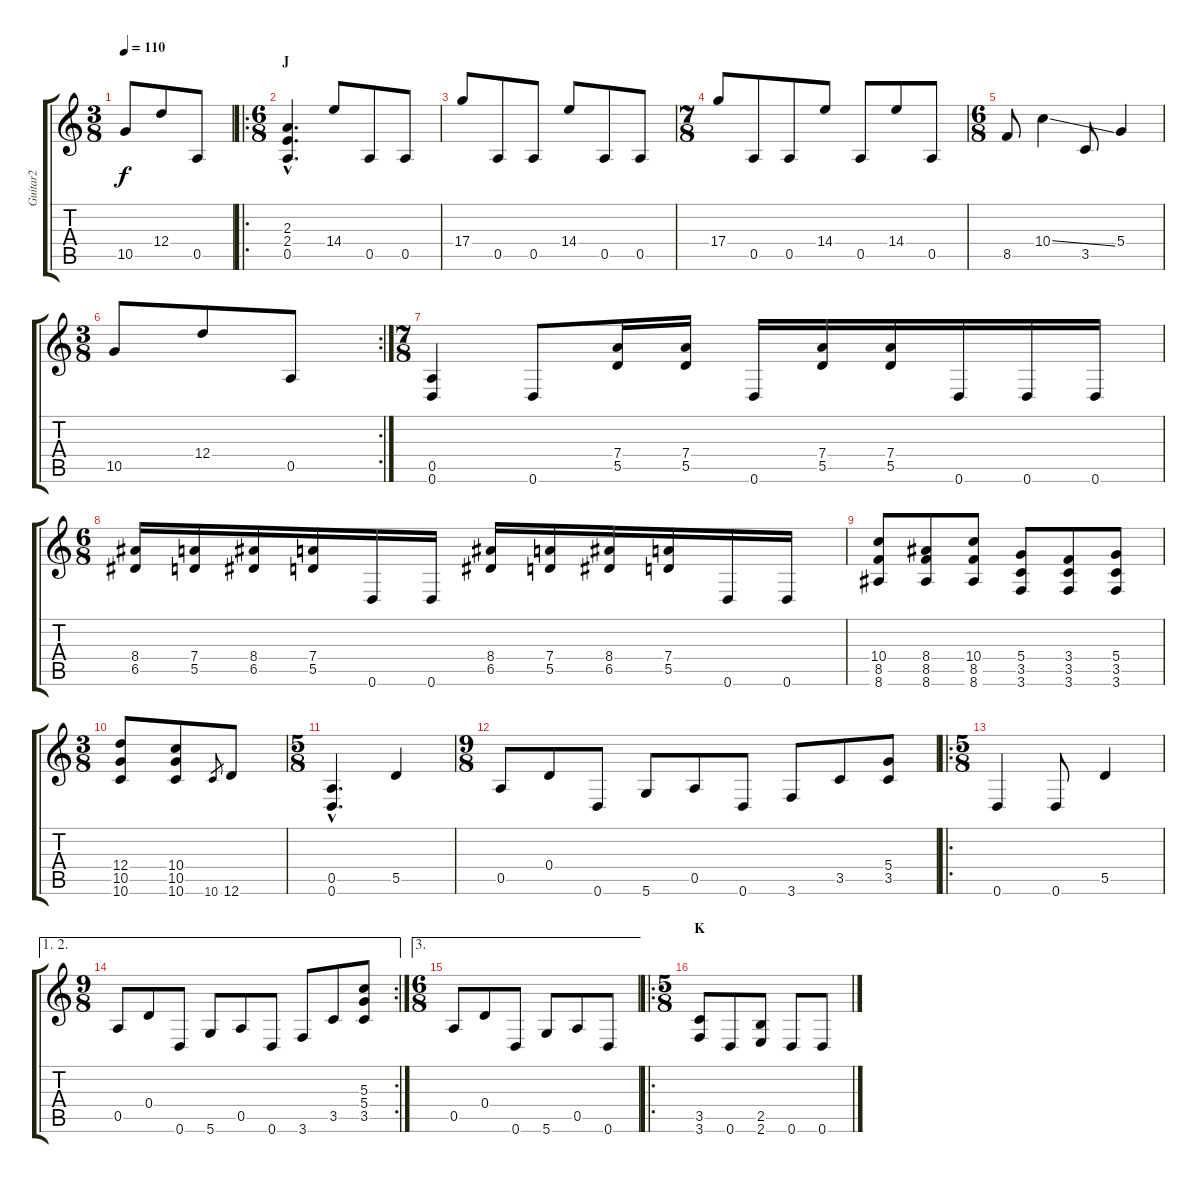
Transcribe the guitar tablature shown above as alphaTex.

\track ("Guitar2" "Guitar2") {instrument distortionguitar}
\staff {score tabs}
\tuning (E4 B3 G3 D3 A2 D2) {hide}
\ts (3 8)
\tempo 110
\clef g2
\ks c
10.5.8{dy f} 12.4.8 0.5.8 |
\ro
\ts (6 8)
\section ("" "J")
(2.3{hac} 2.4{hac} 0.5{hac}).4{d} 14.4.8 0.5.8 0.5.8 |
17.4.8 0.5.8 0.5.8 14.4.8 0.5.8 0.5.8 |
\ts (7 8)
17.4.8 0.5.8 0.5.8 14.4.8 0.5.8 14.4.8 0.5.8 |
\ts (6 8)
8.5.8 10.4{ss}.4 3.5.8 5.4.4 |
\rc 2
\ts (3 8)
10.5.8 12.4.8 0.5.8 |
\ts (7 8)
(0.5 0.6).4 0.6.8 (7.4 5.5).16 (7.4 5.5).16 0.6.16 (7.4 5.5).16 (7.4 5.5).16 0.6.16 0.6.16 0.6.16 |
\ts (6 8)
(8.4 6.5).16 (7.4 5.5).16 (8.4 6.5).16 (7.4 5.5).16 0.6.16 0.6.16 (8.4 6.5).16 (7.4 5.5).16 (8.4 6.5).16 (7.4 5.5).16 0.6.16 0.6.16 |
(10.4 8.5 8.6).8 (8.4 8.5 8.6).8 (10.4 8.5 8.6).8 (5.4 3.5 3.6).8 (3.4 3.5 3.6).8 (5.4 3.5 3.6).8 |
\ts (3 8)
(12.4 10.5 10.6).8 (10.4 10.5 10.6).8 10.6.8{gr} 12.6.8 |
\ts (5 8)
(0.5{hac} 0.6{hac}).4{d} 5.5.4 |
\ts (9 8)
0.5.8 0.4.8 0.6.8 5.6.8 0.5.8 0.6.8 3.6.8 3.5.8 (5.4 3.5).8 |
\ro
\ts (5 8)
0.6.4 0.6.8 5.5.4 |
\ae (1 2)
\rc 2
\ts (9 8)
0.5.8 0.4.8 0.6.8 5.6.8 0.5.8 0.6.8 3.6.8 3.5.8 (5.3 5.4 3.5).8 |
\ae 3
\ts (6 8)
0.5.8 0.4.8 0.6.8 5.6.8 0.5.8 0.6.8 |
\ro
\ts (5 8)
\section ("" "K")
(3.5 3.6).8 0.6.8 (2.5 2.6).8 0.6.8 0.6.8
